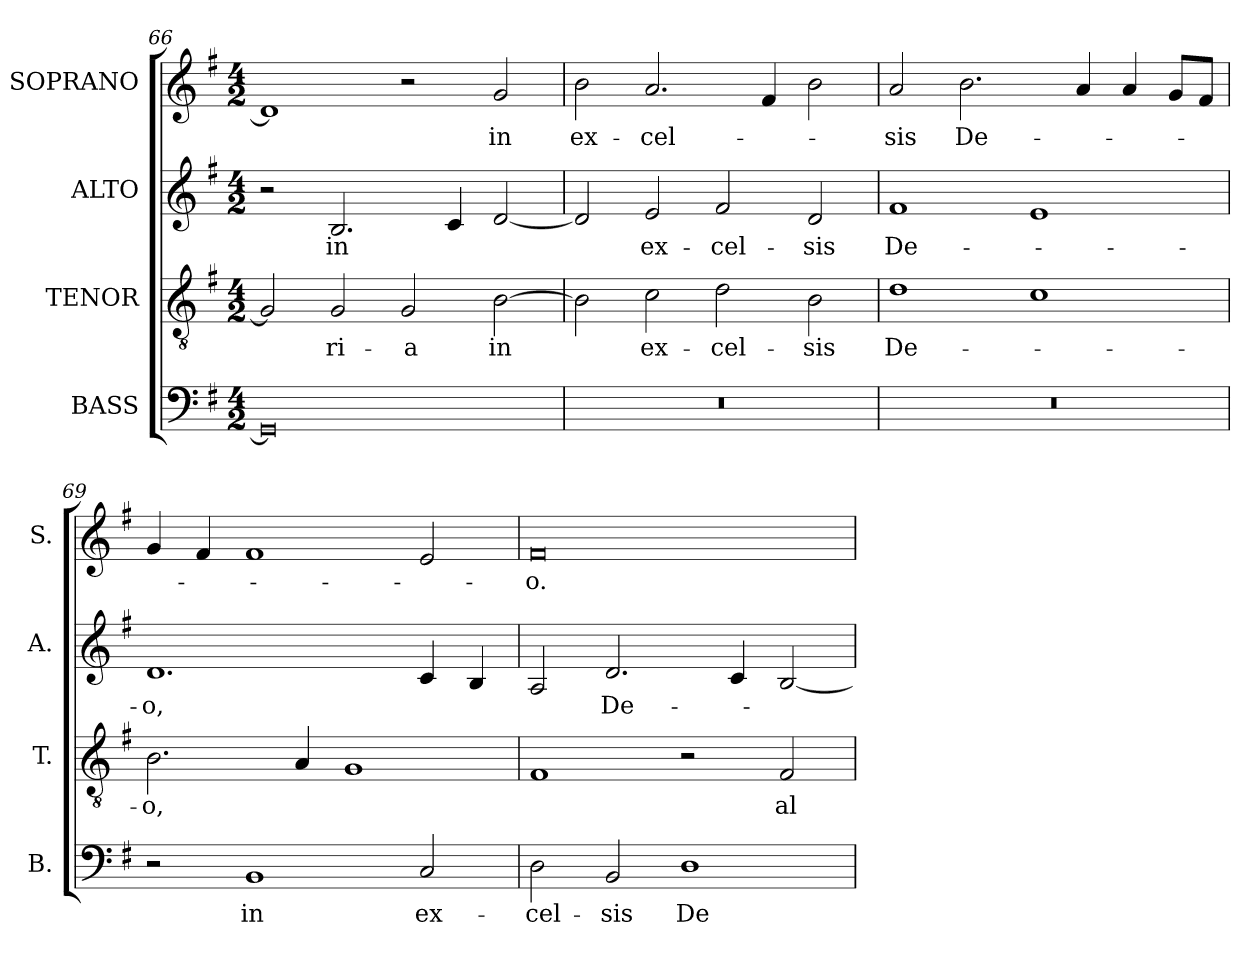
**kern	**text	**kern	**text	**kern	**text	**kern	**text
*part4	*part4	*part3	*part3	*part2	*part2	*part1	*part1
*staff4	*staff4	*staff3	*staff3	*staff2	*staff2	*staff1	*staff1
*I"BASS	*	*I"TENOR	*	*I"ALTO	*	*I"SOPRANO	*
*I'B.	*	*I'T.	*	*I'A.	*	*I'S.	*
*clefF4	*	*clefGv2	*	*clefG2	*	*clefG2	*
*	*	*ITrd7c12	*	*	*	*	*
*k[f#]	*	*k[f#]	*	*k[f#]	*	*k[f#]	*
*G:	*	*G:	*	*G:	*	*G:	*
*M4/2	*	*M4/2	*	*M4/2	*	*M4/2	*
=66	=66	=66	=66	=66	=66	=66	=66
0GGi]	.	2GGi/]	.	2r	.	1di]	.
!	!	!	!LO:LY:b:color=#000000	!	!	!	!
!	!	!	!	!	!LO:LY:b:color=#000000	!	!
.	.	2GGi/	-ri-	2.Bi/	in	.	.
!	!	!	!LO:LY:b:color=#000000	!	!	!	!
.	.	2GGi/	-a	.	.	2r	.
.	.	.	.	4ci/	.	.	.
!	!	!	!LO:LY:b:color=#000000	!	!	!	!
!	!	!	!	!	!	!	!LO:LY:b:color=#000000
.	.	[>2BBi\	in	[<2di/	.	2gi/	in
!!LO:LB:g=z
=67	=67	=67	=67	=67	=67	=67	=67
!LO:N:vis=1	!	!	!	!	!	!	!
!	!	!	!	!	!	!	!LO:LY:b:color=#000000
0r	.	2BBi\]	.	2di/]	.	2bi\	ex-
!	!	!	!LO:LY:b:color=#000000	!	!	!	!
!	!	!	!	!	!LO:LY:b:color=#000000	!	!
!	!	!	!	!	!	!	!LO:LY:b:color=#000000
.	.	2Ci\	ex-	2ei/	ex-	2.ai/	-cel-
!	!	!	!LO:LY:b:color=#000000	!	!	!	!
!	!	!	!	!	!LO:LY:b:color=#000000	!	!
.	.	2Di\	-cel-	2f#i/	-cel-	.	.
.	.	.	.	.	.	4f#i/	.
!	!	!	!LO:LY:b:color=#000000	!	!	!	!
!	!	!	!	!	!LO:LY:b:color=#000000	!	!
.	.	2BBi\	-sis	2di/	-sis	2bi\	.
=68	=68	=68	=68	=68	=68	=68	=68
!LO:N:vis=1	!	!	!	!	!	!	!
!	!	!	!LO:LY:b:color=#000000	!	!	!	!
!	!	!	!	!	!LO:LY:b:color=#000000	!	!
!	!	!	!	!	!	!	!LO:LY:b:color=#000000
0r	.	1Di	De-	1f#i	De-	2ai/	-sis
!	!	!	!	!	!	!	!LO:LY:b:color=#000000
.	.	.	.	.	.	2.bi\	De-
.	.	1Ci	.	1ei	.	.	.
.	.	.	.	.	.	4ai/	.
.	.	.	.	.	.	4ai/	.
.	.	.	.	.	.	8gi/L	.
.	.	.	.	.	.	8f#i/J	.
=69	=69	=69	=69	=69	=69	=69	=69
!	!	!	!LO:LY:b:color=#000000	!	!	!	!
!	!	!	!	!	!LO:LY:b:color=#000000	!	!
2r	.	2.BBi\	-o,	1.di	-o,	4gi/	.
.	.	.	.	.	.	4f#i/	.
!	!LO:LY:b:color=#000000	!	!	!	!	!	!
1BBi	in	.	.	.	.	1f#i	.
.	.	4AAi/	.	.	.	.	.
.	.	1GGi	.	.	.	.	.
!	!LO:LY:b:color=#000000	!	!	!	!	!	!
2Ci/	ex-	.	.	4ci/	.	2ei/	.
.	.	.	.	4Bi/	.	.	.
=70	=70	=70	=70	=70	=70	=70	=70
!	!LO:LY:b:color=#000000	!	!	!	!	!	!
!	!	!	!	!	!	!	!LO:LY:b:color=#000000
2Di\	-cel-	1FF#i	.	2Ai/	.	0f#i	-o.
!	!LO:LY:b:color=#000000	!	!	!	!	!	!
!	!	!	!	!	!LO:LY:b:color=#000000	!	!
2BBi/	-sis	.	.	2.di/	De-	.	.
!	!LO:LY:b:color=#000000	!	!	!	!	!	!
1Di	De-	2r	.	.	.	.	.
.	.	.	.	4ci/	.	.	.
!	!	!	!LO:LY:b:color=#000000	!	!	!	!
.	.	2FF#i/	al-	[<2Bi/	.	.	.
=	=	=	=	=	=	=	=
*-	*-	*-	*-	*-	*-	*-	*-
